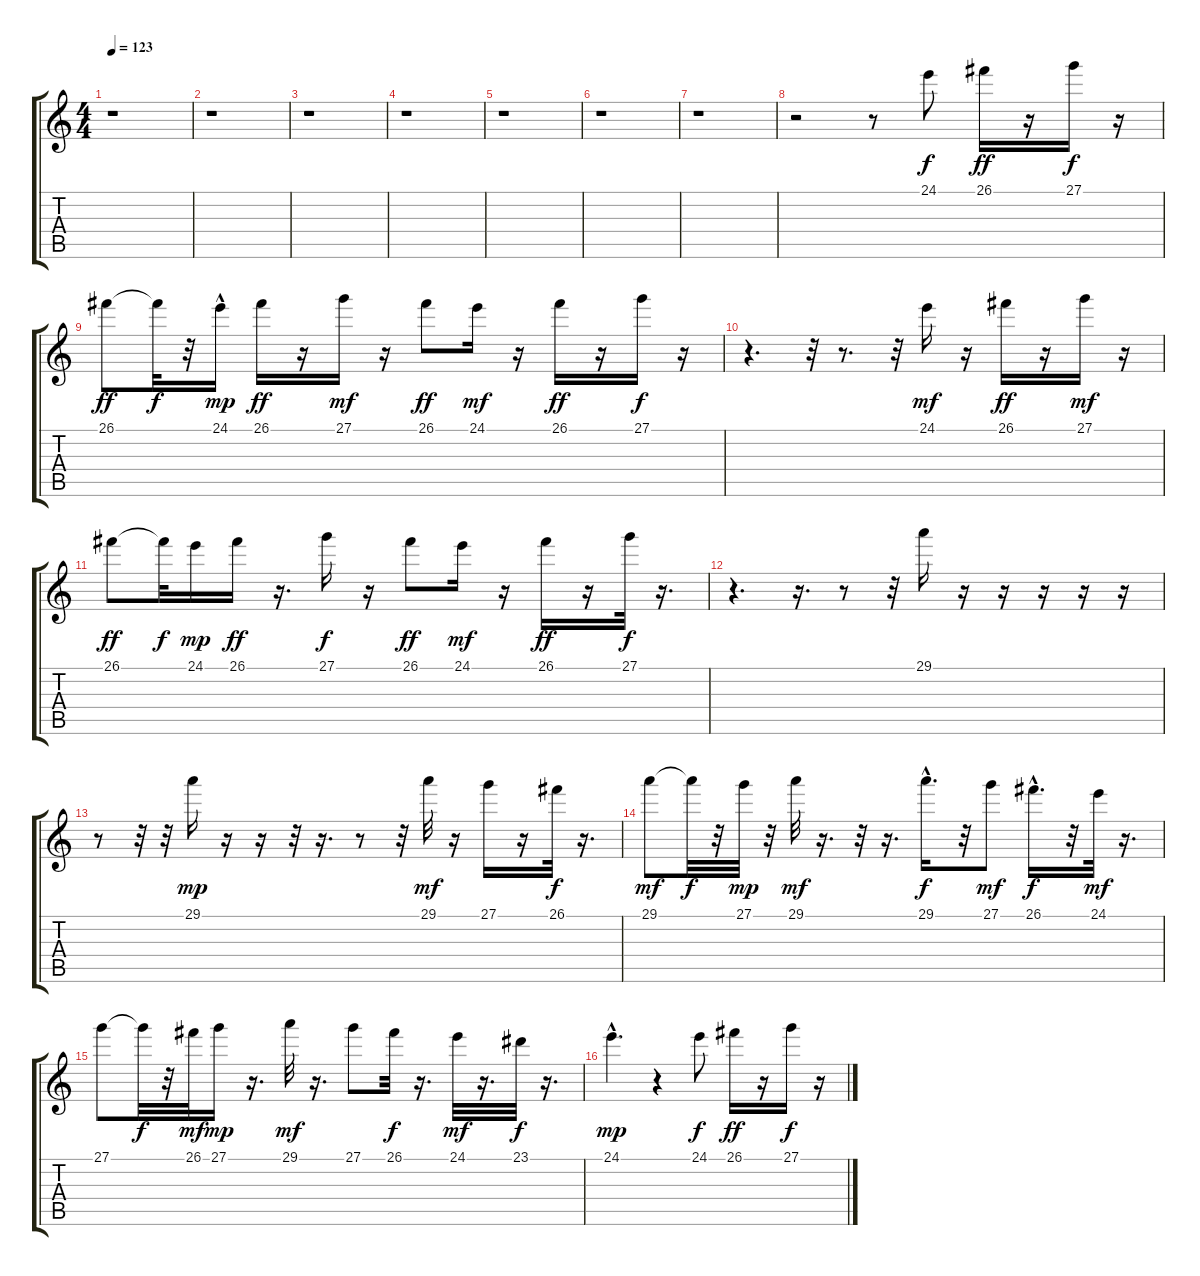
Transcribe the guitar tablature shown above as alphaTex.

\track "" {instrument whistle}
\staff {score tabs}
\tuning (E4 B3 G3 D3 A2 E2) {hide}
\ts (4 4)
\tempo 123
\clef g2
\ks c
r.1{dy f instrument whistle} |
r.1 |
r.1 |
r.1 |
r.1 |
r.1 |
r.1 |
r.2 r.8 24.1.8 26.1.16{dy ff} r.16 27.1.16{dy f} r.16 |
26.1.8{dy ff} 26.1{t}.32{dy f} r.32 24.1{hac}.16{dy mp} 26.1.16{dy ff} r.16 27.1.16{dy mf} r.16 26.1.8{dy ff} 24.1.16{dy mf} r.16 26.1.16{dy ff} r.16 27.1.16{dy f} r.16 |
r.4{d} r.32 r.8{d} r.32 24.1.16{dy mf} r.16 26.1.16{dy ff} r.16 27.1.16{dy mf} r.16 |
26.1.8{dy ff} 26.1{t}.32{dy f} 24.1.16{dy mp} 26.1.16{dy ff} r.16{d} 27.1.16{dy f} r.16 26.1.8{dy ff} 24.1.16{dy mf} r.16 26.1.16{dy ff} r.16 27.1.32{dy f} r.16{d} |
r.4{d} r.16{d} r.8 r.32 29.1.16 r.16 r.16 r.16 r.16 r.16 |
r.8 r.32 r.32 29.1.16{dy mp} r.16 r.16 r.32 r.16{d} r.8 r.32 29.1.32{dy mf} r.16 27.1.16 r.16 26.1.32{dy f} r.16{d} |
29.1.8{dy mf} 29.1{t}.32{dy f} r.32 27.1.32{dy mp} r.32 29.1.32{dy mf} r.16{d} r.32 r.16{d} 29.1{hac}.16{d dy f} r.32 27.1.8{dy mf} 26.1{hac}.16{d dy f} r.32 24.1.32{dy mf} r.16{d} |
27.1.8 27.1{t}.32{dy f} r.32 26.1.32{dy mf} 27.1.16{dy mp} r.16{d} 29.1.32{dy mf} r.16{d} 27.1.8 26.1.32{dy f} r.16{d} 24.1.32{dy mf} r.16{d} 23.1.32{dy f} r.16{d} |
24.1{hac}.4{d dy mp} r.4 24.1.8{dy f} 26.1.16{dy ff} r.16 27.1.16{dy f} r.16
